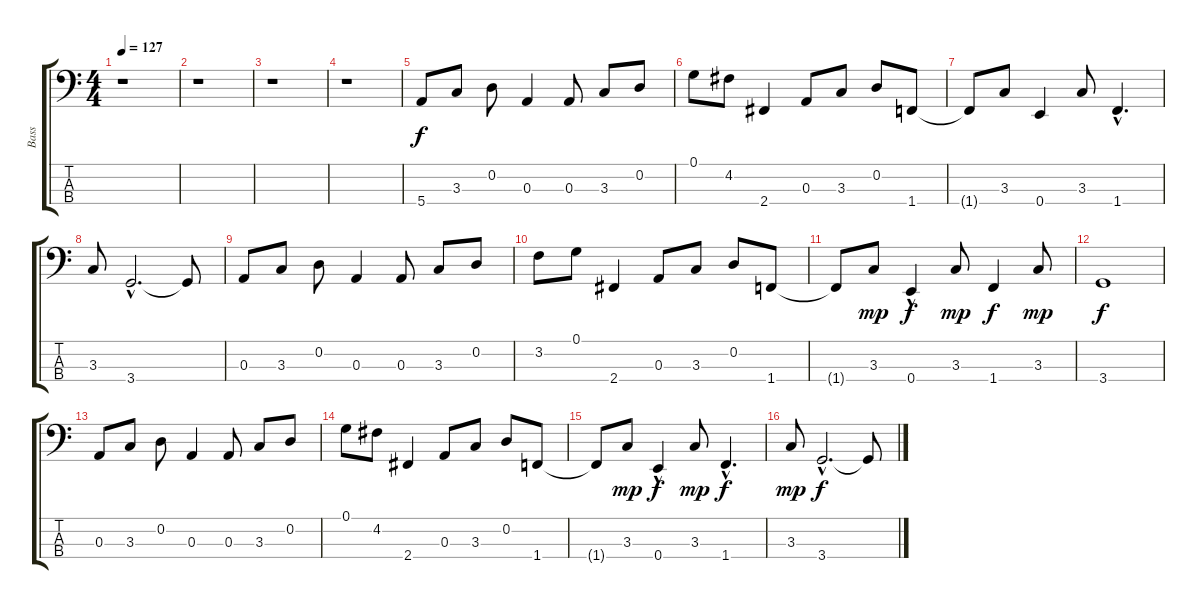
\track ("Bass" "Bass") {instrument electricbassfinger}
\staff {score tabs}
\tuning (G2 D2 A1 E1) {hide}
\ts (4 4)
\tempo 127
\clef f4
\ks c
r.1{dy f instrument electricbassfinger} |
r.1 |
r.1 |
r.1 |
5.4.8 3.3.8 0.2.8 0.3.4 0.3.8 3.3.8 0.2.8 |
0.1.8 4.2.8 2.4.4 0.3.8 3.3.8 0.2.8 1.4.8 |
1.4{t}.8 3.3.8 0.4.4 3.3.8 1.4{hac}.4{d} |
3.3.8 3.4{hac}.2{d} 3.4{t}.8 |
0.3.8 3.3.8 0.2.8 0.3.4 0.3.8 3.3.8 0.2.8 |
3.2.8 0.1.8 2.4.4 0.3.8 3.3.8 0.2.8 1.4.8 |
1.4{t}.8 3.3.8{dy mp} 0.4{hac}.4{dy f} 3.3.8{dy mp} 1.4.4{dy f} 3.3.8{dy mp} |
3.4.1{dy f} |
0.3.8 3.3.8 0.2.8 0.3.4 0.3.8 3.3.8 0.2.8 |
0.1.8 4.2.8 2.4.4 0.3.8 3.3.8 0.2.8 1.4.8 |
1.4{t}.8 3.3.8{dy mp} 0.4{hac}.4{dy f} 3.3.8{dy mp} 1.4{hac}.4{d dy f} |
3.3.8{dy mp} 3.4{hac}.2{d dy f} 3.4{t}.8
